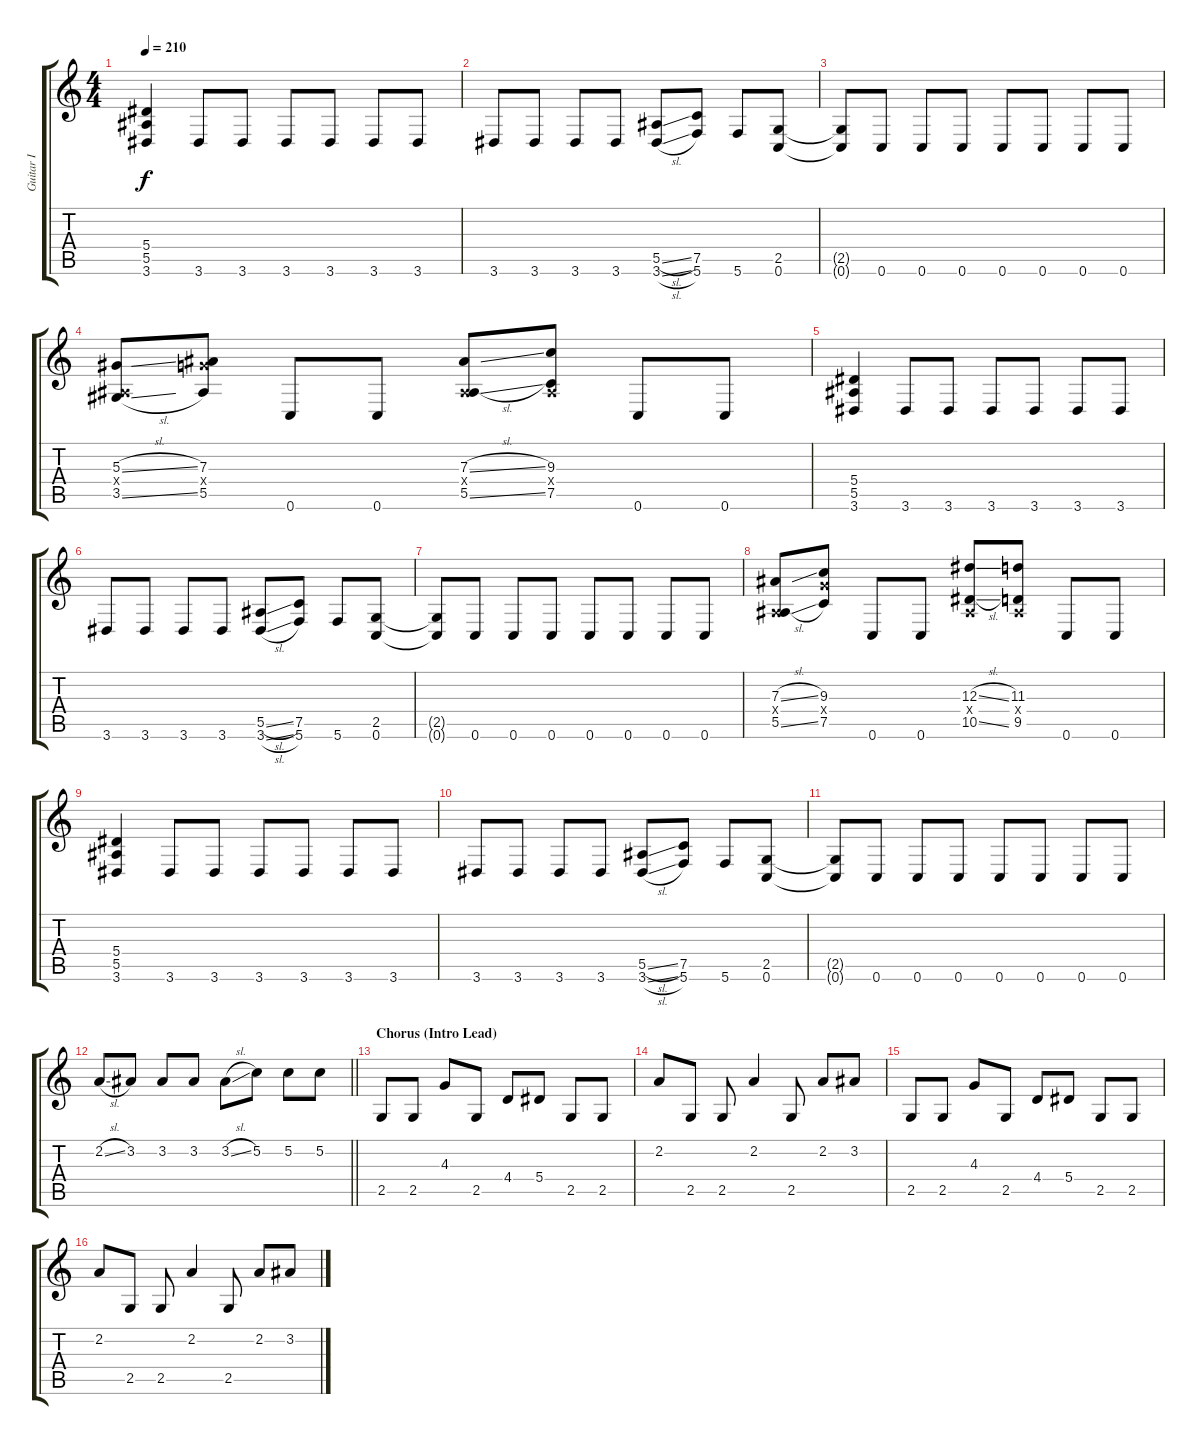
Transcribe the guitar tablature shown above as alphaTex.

\track ("Guitar I" "Guitar I") {instrument distortionguitar}
\staff {score tabs}
\tuning (C4 G3 Eb3 Bb2 F2 C2) {hide}
\ts (4 4)
\tempo 210
\clef g2
\ks c
(5.4 5.5 3.6).4{dy f} 3.6.8 3.6.8 3.6.8 3.6.8 3.6.8 3.6.8 |
3.6.8 3.6.8 3.6.8 3.6.8 (5.5{sl} 3.6{sl}).8 (7.5 5.6).8 5.6.8 (2.5 0.6).8 |
(2.5{t} 0.6{t}).8 0.6.8 0.6.8 0.6.8 0.6.8 0.6.8 0.6.8 0.6.8 |
(5.3{sl} 0.4{x} 3.5{sl}).8 (7.3 9.4{x} 5.5).8 0.6.8 0.6.8 (7.3{sl} 0.4{x} 5.5{sl}).8 (9.3 0.4{x} 7.5).8 0.6.8 0.6.8 |
(5.4 5.5 3.6).4 3.6.8 3.6.8 3.6.8 3.6.8 3.6.8 3.6.8 |
3.6.8 3.6.8 3.6.8 3.6.8 (5.5{sl} 3.6{sl}).8 (7.5 5.6).8 5.6.8 (2.5 0.6).8 |
(2.5{t} 0.6{t}).8 0.6.8 0.6.8 0.6.8 0.6.8 0.6.8 0.6.8 0.6.8 |
(7.3{sl} 0.4{x} 5.5{sl}).8 (9.3 9.4{x} 7.5).8 0.6.8 0.6.8 (12.3{sl} 0.4{x} 10.5{sl}).8 (11.3 0.4{x} 9.5).8 0.6.8 0.6.8 |
(5.4 5.5 3.6).4 3.6.8 3.6.8 3.6.8 3.6.8 3.6.8 3.6.8 |
3.6.8 3.6.8 3.6.8 3.6.8 (5.5{sl} 3.6{sl}).8 (7.5 5.6).8 5.6.8 (2.5 0.6).8 |
(2.5{t} 0.6{t}).8 0.6.8 0.6.8 0.6.8 0.6.8 0.6.8 0.6.8 0.6.8 |
\barLineRight lightlight
2.2{sl}.8 3.2.8 3.2.8 3.2.8 3.2{sl}.8 5.2.8 5.2.8 5.2.8 |
\section ("" "Chorus (Intro Lead)")
2.5.8{volume 16 balance 11} 2.5.8 4.3.8 2.5.8 4.4.8 5.4.8 2.5.8 2.5.8 |
2.2.8 2.5.8 2.5.8 2.2.4 2.5.8 2.2.8 3.2.8 |
2.5.8 2.5.8 4.3.8 2.5.8 4.4.8 5.4.8 2.5.8 2.5.8 |
2.2.8 2.5.8 2.5.8 2.2.4 2.5.8 2.2.8 3.2.8
